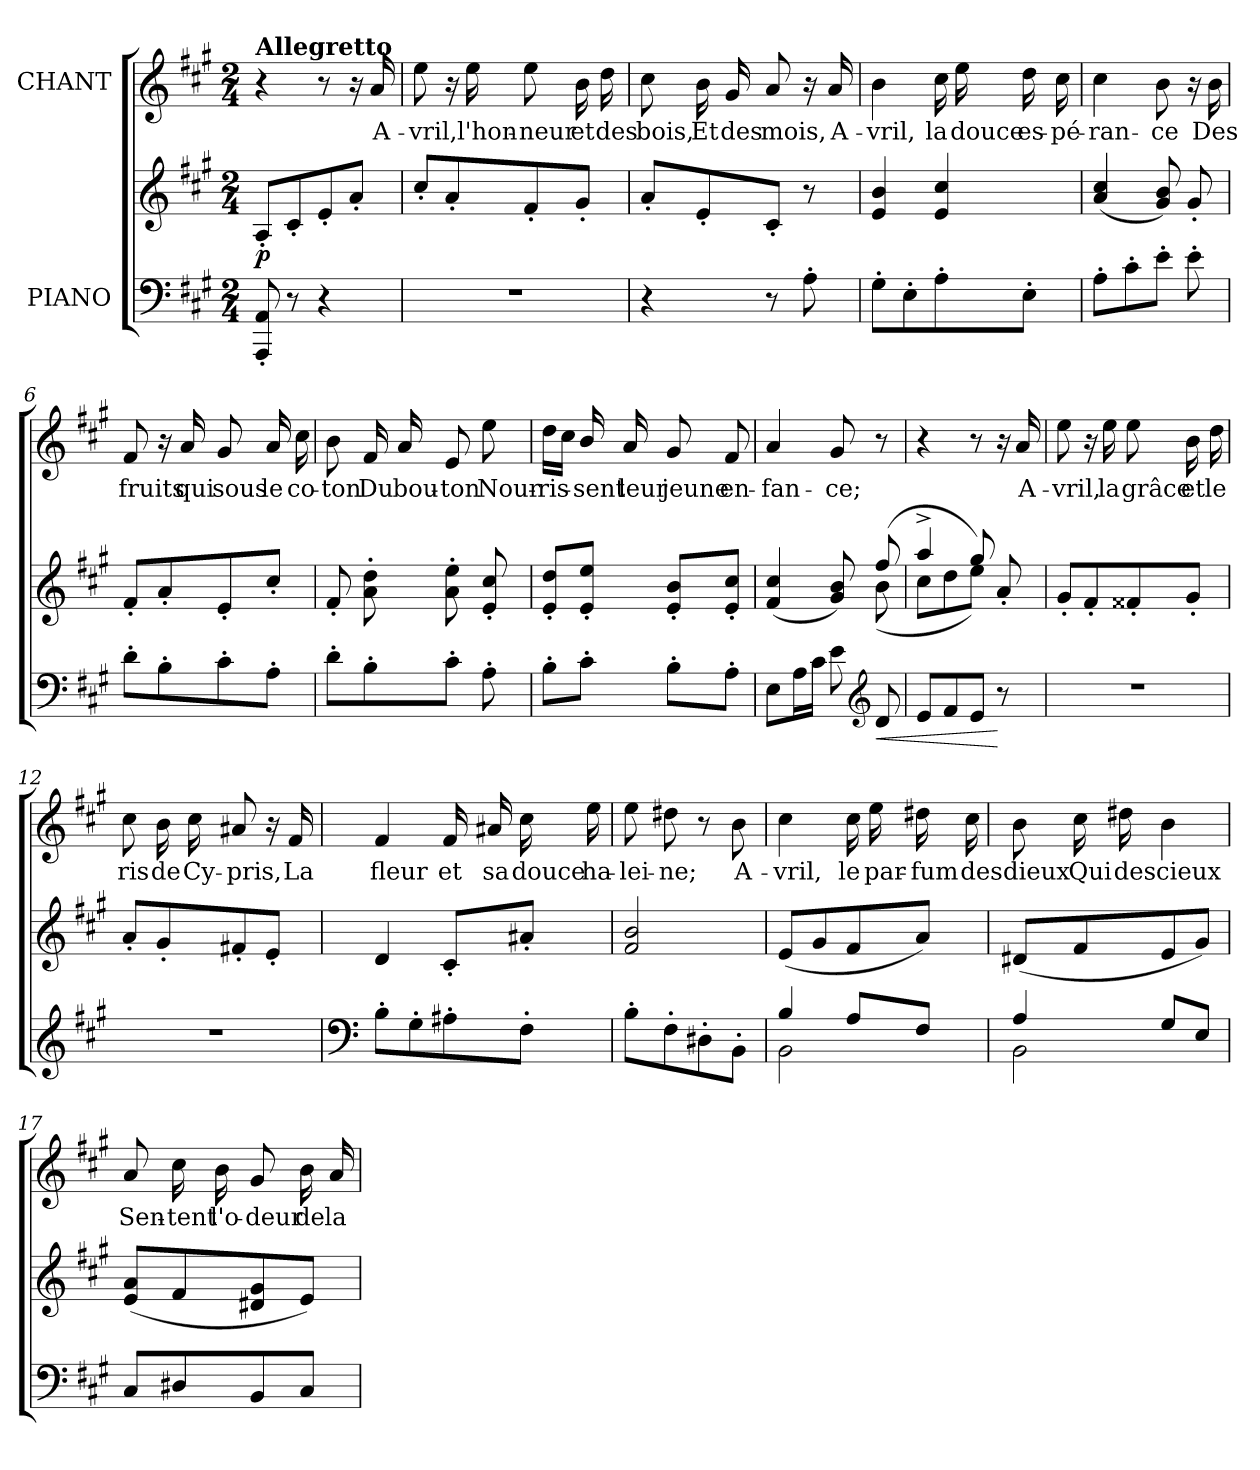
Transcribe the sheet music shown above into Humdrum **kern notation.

**kern	**kern	**dynam	**kern	**text
*part2	*part2	*part2	*part1	*part1
*staff3	*staff2	*staff2/3	*staff1	*staff1
*I"PIANO	*	*	*I"CHANT	*
*clefF4	*clefG2	*	*clefG2	*
*k[f#c#g#]	*k[f#c#g#]	*	*k[f#c#g#]	*
*A:	*A:	*	*A:	*
*M2/4	*M2/4	*	*M2/4	*
=1	=1	=1	=1	=1
!	!	!	!LO:TX:a:B:t=Allegretto	!
!	!	!LO:DY:b	!	!
8AAA/'< 8AA/'<	8A'</L	p	4r	.
8r	8c#'</	.	.	.
4r	8e'</	.	8r	.
.	8a'</J	.	16r	.
!	!	!	!	!LO:LY:b
.	.	.	16a/	A-
=2	=2	=2	=2	=2
!LO:N:vis=1	!	!	!	!LO:LY:b
2r	8cc#'</L	.	8ee\	-vril,
.	8a'</	.	16r	.
!	!	!	!	!LO:LY:b
.	.	.	16ee\	l'hon-
!	!	!	!	!LO:LY:b
.	8f#'</	.	8ee\	-neur
!	!	!	!	!LO:LY:b
.	8g#'</J	.	16b\	et
!	!	!	!	!LO:LY:b
.	.	.	16dd\	des
=3	=3	=3	=3	=3
!	!	!	!	!LO:LY:b
4r	8a'</L	.	8cc#\	bois,
!	!	!	!	!LO:LY:b
.	8e'</	.	16b\	Et
!	!	!	!	!LO:LY:b
.	.	.	16g#/	des
!	!	!	!	!LO:LY:b
8r	8c#'</J	.	8a/	mois,
8A'>\	8r	.	16r	.
!	!	!	!	!LO:LY:b
.	.	.	16a/	A-
!!LO:LB:g=z
=4	=4	=4	=4	=4
!	!	!	!	!LO:LY:b
8G#'>\L	4e/ 4b/	.	4b\	-vril,
8E'>\	.	.	.	.
!	!	!	!	!LO:LY:b
8A'>\	4e/ 4cc#/	.	16cc#\	la
!	!	!	!	!LO:LY:b
.	.	.	16ee\	douce
!	!	!	!	!LO:LY:b
8E'>\J	.	.	16dd\	es-
!	!	!	!	!LO:LY:b
.	.	.	16cc#\	-pé-
=5	=5	=5	=5	=5
!	!	!	!	!LO:LY:b
8A'>\L	(4a/ 4cc#/	.	4cc#\	-ran-
8c#'>\	.	.	.	.
!	!	!	!	!LO:LY:b
8e'>\J	8g#/ 8b/)	.	8b\	-ce
8e'>\	8g#'</	.	16r	.
!	!	!	!	!LO:LY:b
.	.	.	16b\	Des
=6	=6	=6	=6	=6
!	!	!	!	!LO:LY:b
8d'>\L	8f#'</L	.	8f#/	fruits
8B'>\	8a'</	.	16r	.
!	!	!	!	!LO:LY:b
.	.	.	16a/	qui
!	!	!	!	!LO:LY:b
8c#'>\	8e'</	.	8g#/	sous
!	!	!	!	!LO:LY:b
8A'>\J	8cc#'</J	.	16a/	le
!	!	!	!	!LO:LY:b
.	.	.	16cc#\	co-
=7	=7	=7	=7	=7
!	!	!	!	!LO:LY:b
8d'>\L	8f#'</	.	8b\	-ton
!	!	!	!	!LO:LY:b
8B'>\	8a\'> 8dd\'>	.	16f#/	Du
!	!	!	!	!LO:LY:b
.	.	.	16a/	bou-
!	!	!	!	!LO:LY:b
8c#'>\J	8a\'> 8ee\'>	.	8e/	-ton
!	!	!	!	!LO:LY:b
8A'>\	8e/'< 8cc#/'<	.	8ee\	Nour-
!!LO:LB:g=z
=8	=8	=8	=8	=8
!	!	!	!	!LO:LY:b
8B'>\L	8e/'< 8dd/'<L	.	16dd\LL	-ris-
.	.	.	16cc#\JJ	.
!	!	!	!	!LO:LY:b
8c#'>\J	8e/'< 8ee/'<J	.	16b/	-sent
!	!	!	!	!LO:LY:b
.	.	.	16a/	leur
!	!	!	!	!LO:LY:b
8B'>\L	8e/'< 8b/'<L	.	8g#/	jeune
!	!	!	!	!LO:LY:b
8A'>\J	8e/'< 8cc#/'<J	.	8f#/	en-
=9	=9	=9	=9	=9
*	*^	*	*	*
!	!	!	!	!	!LO:LY:b
8E\L	(4f#/ 4cc#/	4ryy	.	4a/	-fan-
16A\L	.	.	.	.	.
16c#\JJ	.	.	.	.	.
!	!	!	!	!	!LO:LY:b
8e\	8g#/ 8b/)	8ryy	.	8g#/	-ce;
*clefG2	*	*	*	*	*
!	!	!	!LO:HP:b=2	!	!
8d/	(8ff#/	(<8b\	<	8r	.
=10	=10	=10	=10	=10	=10
8e/L	4aa^>/	8cc#\L	.	4r	.
8f#/	.	8dd\	.	.	.
8e/J	8gg#/)	8ee\J)	.	8r	.
8r	8a'</	8ryy	[	16r	.
!	!	!	!	!	!LO:LY:b
.	.	.	.	16a/	A-
*	*v	*v	*	*	*
=11	=11	=11	=11	=11
!LO:N:vis=1	!	!	!	!LO:LY:b
2r	8g#'</L	.	8ee\	-vril,
.	8f#'</	.	16r	.
!	!	!	!	!LO:LY:b
.	.	.	16ee\	la
!	!	!	!	!LO:LY:b
.	8f##X'</	.	8ee\	grâce
!	!	!	!	!LO:LY:b
.	8g#'</J	.	16b\	et
!	!	!	!	!LO:LY:b
.	.	.	16dd\	le
!!LO:PB:g=z
=12	=12	=12	=12	=12
!LO:N:vis=1	!	!	!	!LO:LY:b
2r	8a'</L	.	8cc#\	ris
!	!	!	!	!LO:LY:b
.	8g#'</	.	16b\	de
!	!	!	!	!LO:LY:b
.	.	.	16cc#\	Cy-
!	!	!	!	!LO:LY:b
.	8f#X'</	.	8a#X/	-pris,
.	8e'</J	.	16r	.
!	!	!	!	!LO:LY:b
.	.	.	16f#/	La
=13	=13	=13	=13	=13
*clefF4	*	*	*	*
!	!	!	!	!LO:LY:b
8B'>\L	4d/	.	4f#/	fleur
8G#'>\	.	.	.	.
!	!	!	!	!LO:LY:b
8A#X'>\	8c#'</L	.	16f#/	et
!	!	!	!	!LO:LY:b
.	.	.	16a#X/	sa
!	!	!	!	!LO:LY:b
8F#'>\J	8a#X'</J	.	16cc#\	douce
!	!	!	!	!LO:LY:b
.	.	.	16ee\	ha-
=14	=14	=14	=14	=14
!	!	!	!	!LO:LY:b
8B'>\L	2f#/ 2b/	.	8ee\	-lei-
!	!	!	!	!LO:LY:b
8F#'>\	.	.	8dd#X\	-ne;
8D#X'>\	.	.	8r	.
!	!	!	!	!LO:LY:b
8BB'>\J	.	.	8b\	A-
=15	=15	=15	=15	=15
*^	*	*	*	*
!	!	!	!	!	!LO:LY:b
4B/	2BB\	(<8e/L	.	4cc#\	-vril,
.	.	8g#/	.	.	.
!	!	!	!	!	!LO:LY:b
8A/L	.	8f#/	.	16cc#\	le
!	!	!	!	!	!LO:LY:b
.	.	.	.	16ee\	par-
!	!	!	!	!	!LO:LY:b
8F#/J	.	8a/J)	.	16dd#X\	-fum
!	!	!	!	!	!LO:LY:b
.	.	.	.	16cc#\	des
!!LO:LB:g=z
=16	=16	=16	=16	=16	=16
!	!	!	!	!	!LO:LY:b
4A/	2BB\	(<8d#X/L	.	8b\	dieux
!	!	!	!	!	!LO:LY:b
.	.	8f#/	.	16cc#\	Qui
!	!	!	!	!	!LO:LY:b
.	.	.	.	16dd#X\	des
!	!	!	!	!	!LO:LY:b
8G#/L	.	8e/	.	4b\	cieux
8E/J	.	8g#/J)	.	.	.
*v	*v	*	*	*	*
=17	=17	=17	=17	=17
!	!	!	!	!LO:LY:b
8C#/L	(<8e/ 8a/L	.	8a/	Sen-
!	!	!	!	!LO:LY:b
8D#X/	8f#/	.	16cc#\	-tent
!	!	!	!	!LO:LY:b
.	.	.	16b\	l'o-
!	!	!	!	!LO:LY:b
8BB/	8d#X/ 8g#/	.	8g#/	-deur
!	!	!	!	!LO:LY:b
8C#/J	8e/J)	.	16b\	de
!	!	!	!	!LO:LY:b
.	.	.	16a/	la
=	=	=	=	=
*-	*-	*-	*-	*-
